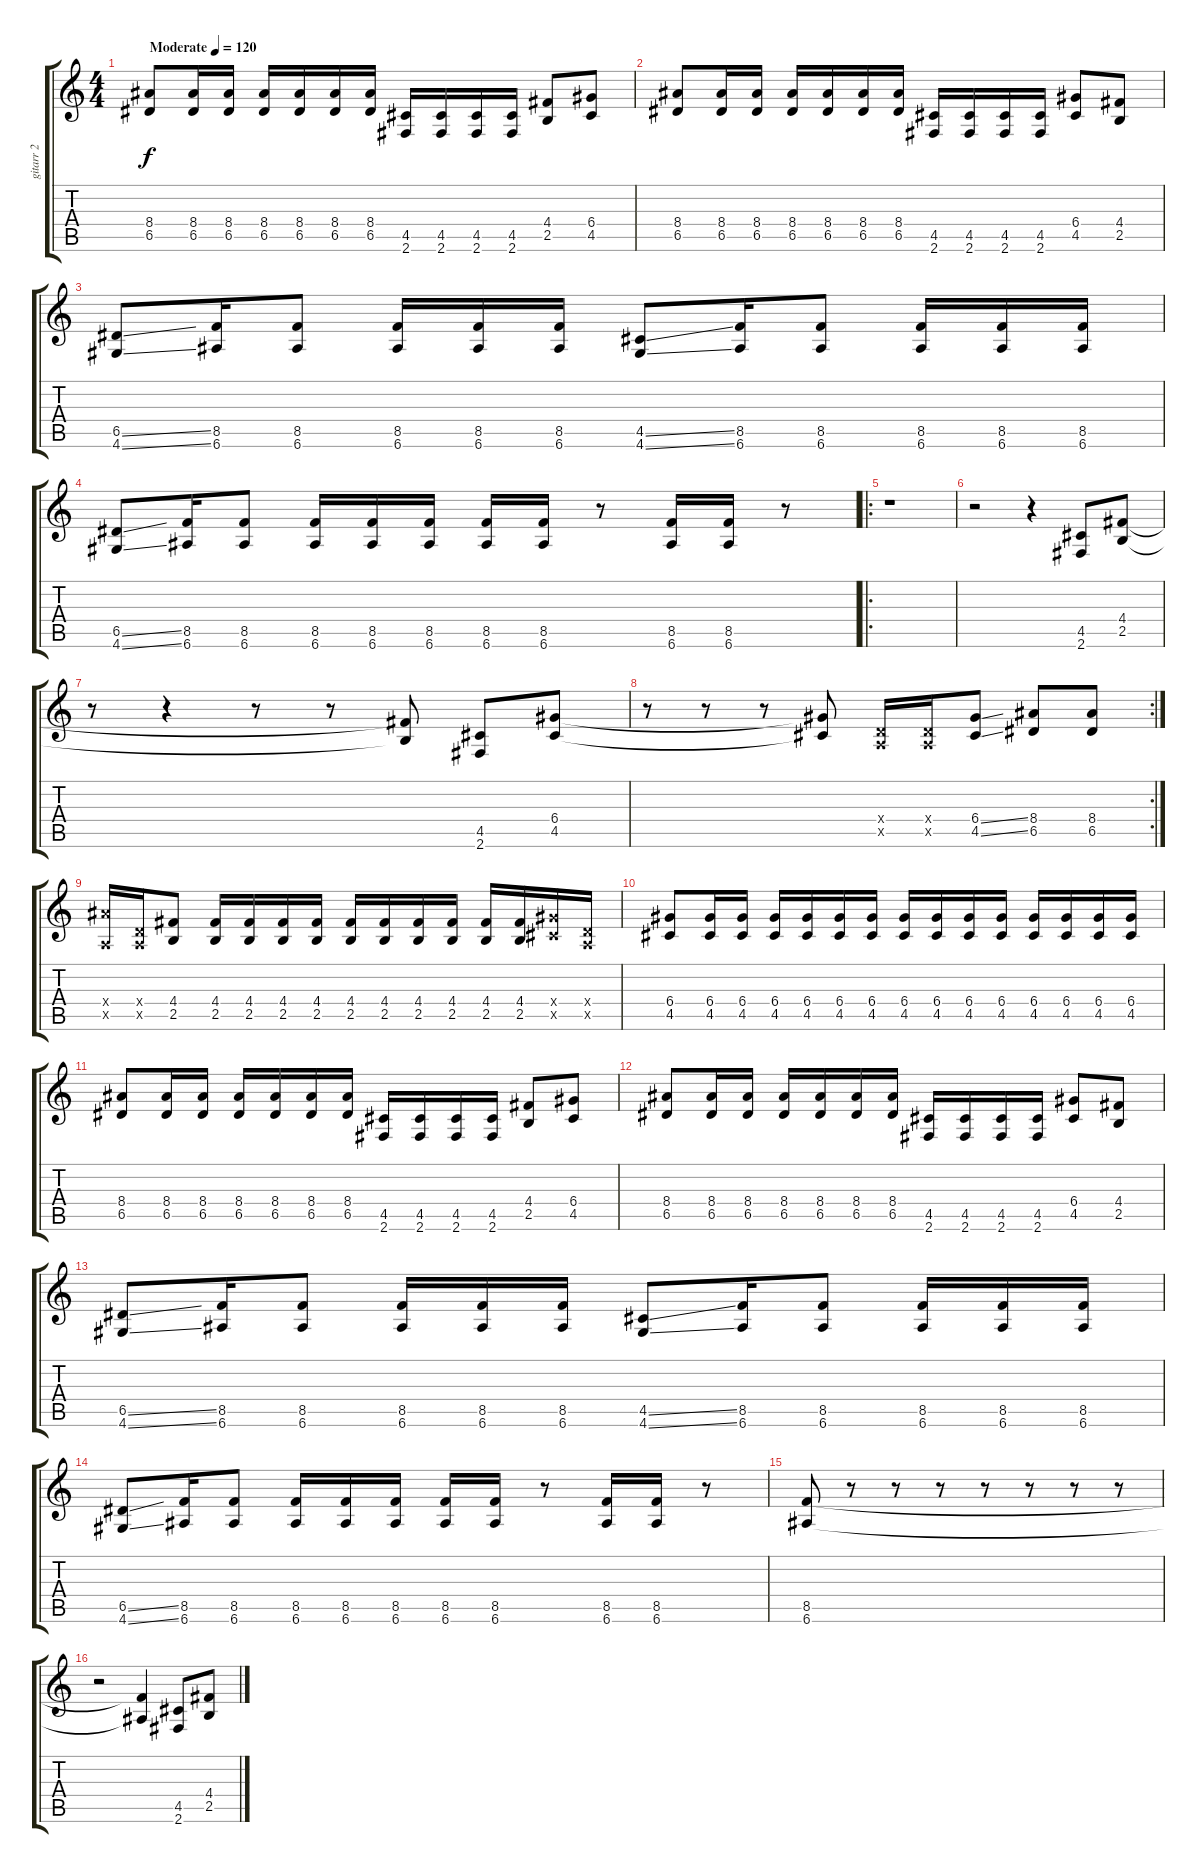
\track ("gitarr 2" "gitarr 2") {instrument overdrivenguitar}
\staff {score tabs}
\tuning (E4 B3 G3 D3 A2 E2) {hide}
\ts (4 4)
\tempo (120 "Moderate")
\clef g2
\ks c
(8.4 6.5).8{dy f instrument overdrivenguitar} (8.4 6.5).16 (8.4 6.5).16 (8.4 6.5).16 (8.4 6.5).16 (8.4 6.5).16 (8.4 6.5).16 (4.5 2.6).16 (4.5 2.6).16 (4.5 2.6).16 (4.5 2.6).16 (4.4 2.5).8 (6.4 4.5).8 |
(8.4 6.5).8 (8.4 6.5).16 (8.4 6.5).16 (8.4 6.5).16 (8.4 6.5).16 (8.4 6.5).16 (8.4 6.5).16 (4.5 2.6).16 (4.5 2.6).16 (4.5 2.6).16 (4.5 2.6).16 (6.4 4.5).8 (4.4 2.5).8 |
(6.5{ss} 4.6{ss}).8 (8.5 6.6).16 (8.5 6.6).8 (8.5 6.6).16 (8.5 6.6).16 (8.5 6.6).16 (4.5{ss} 4.6{ss}).8 (8.5 6.6).16 (8.5 6.6).8 (8.5 6.6).16 (8.5 6.6).16 (8.5 6.6).16 |
(6.5{ss} 4.6{ss}).8 (8.5 6.6).16 (8.5 6.6).8 (8.5 6.6).16 (8.5 6.6).16 (8.5 6.6).16 (8.5 6.6).16 (8.5 6.6).16 r.8 (8.5 6.6).16 (8.5 6.6).16 r.8 |
\ro
r.1 |
r.2 r.4 (4.5 2.6).8 (4.4 2.5).8 |
r.8 r.4 r.8 r.8 (4.4{t} 2.5{t}).8 (4.5 2.6).8 (6.4 4.5).8 |
\rc 2
r.8 r.8 r.8 (6.4{t} 4.5{t}).8 (0.4{x} 0.5{x}).16 (0.4{x} 0.5{x}).16 (6.4{ss} 4.5{ss}).8 (8.4 6.5).8 (8.4 6.5).8 |
(8.4{x} 0.5{x}).16 (0.4{x} 0.5{x}).16 (4.4 2.5).8 (4.4 2.5).16 (4.4 2.5).16 (4.4 2.5).16 (4.4 2.5).16 (4.4 2.5).16 (4.4 2.5).16 (4.4 2.5).16 (4.4 2.5).16 (4.4 2.5).16 (4.4 2.5).16 (6.4{x} 4.5{x}).16 (0.4{x} 0.5{x}).16 |
(6.4 4.5).8 (6.4 4.5).16 (6.4 4.5).16 (6.4 4.5).16 (6.4 4.5).16 (6.4 4.5).16 (6.4 4.5).16 (6.4 4.5).16 (6.4 4.5).16 (6.4 4.5).16 (6.4 4.5).16 (6.4 4.5).16 (6.4 4.5).16 (6.4 4.5).16 (6.4 4.5).16 |
(8.4 6.5).8 (8.4 6.5).16 (8.4 6.5).16 (8.4 6.5).16 (8.4 6.5).16 (8.4 6.5).16 (8.4 6.5).16 (4.5 2.6).16 (4.5 2.6).16 (4.5 2.6).16 (4.5 2.6).16 (4.4 2.5).8 (6.4 4.5).8 |
(8.4 6.5).8 (8.4 6.5).16 (8.4 6.5).16 (8.4 6.5).16 (8.4 6.5).16 (8.4 6.5).16 (8.4 6.5).16 (4.5 2.6).16 (4.5 2.6).16 (4.5 2.6).16 (4.5 2.6).16 (6.4 4.5).8 (4.4 2.5).8 |
(6.5{ss} 4.6{ss}).8 (8.5 6.6).16 (8.5 6.6).8 (8.5 6.6).16 (8.5 6.6).16 (8.5 6.6).16 (4.5{ss} 4.6{ss}).8 (8.5 6.6).16 (8.5 6.6).8 (8.5 6.6).16 (8.5 6.6).16 (8.5 6.6).16 |
(6.5{ss} 4.6{ss}).8 (8.5 6.6).16 (8.5 6.6).8 (8.5 6.6).16 (8.5 6.6).16 (8.5 6.6).16 (8.5 6.6).16 (8.5 6.6).16 r.8 (8.5 6.6).16 (8.5 6.6).16 r.8 |
(8.5 6.6).8 r.8 r.8 r.8 r.8 r.8 r.8 r.8 |
r.2 (8.5{t} 6.6{t}).4 (4.5 2.6).8 (4.4 2.5).8
